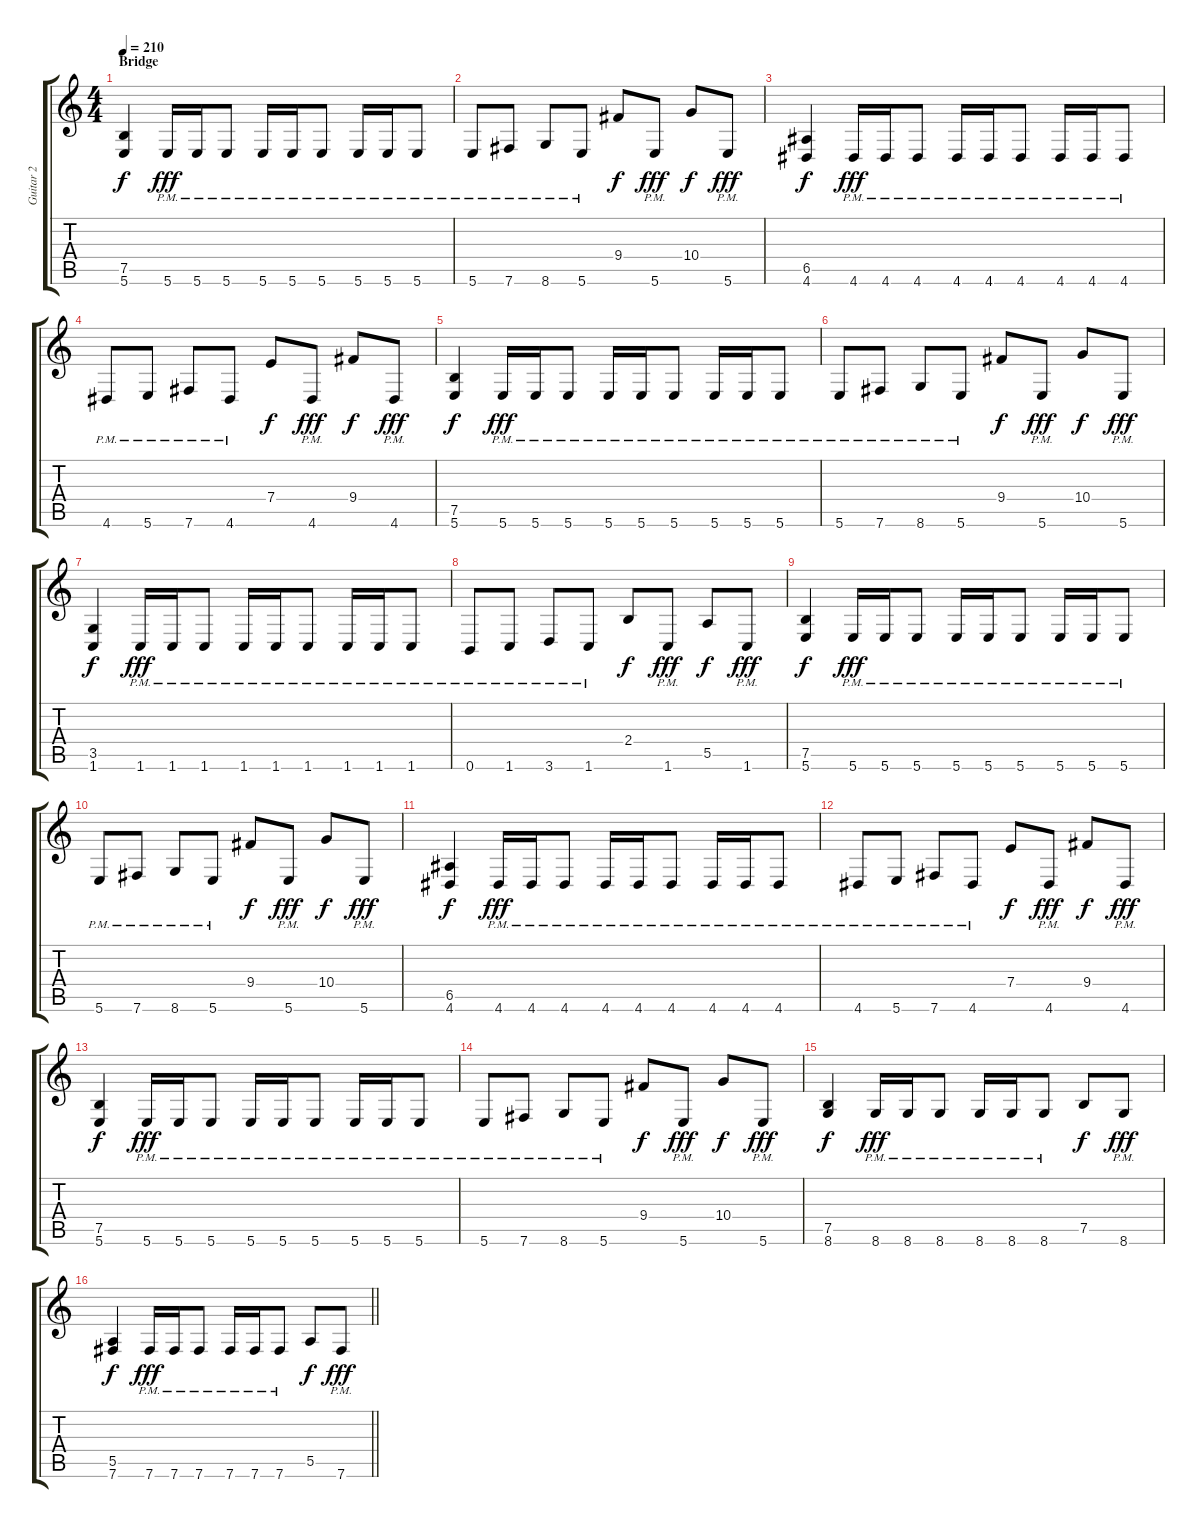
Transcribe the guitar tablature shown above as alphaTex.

\track ("Guitar 2" "Guitar 2") {instrument distortionguitar}
\staff {score tabs}
\tuning (B3 Gb3 D3 A2 E2 B1) {hide}
\ts (4 4)
\section ("" "Bridge")
\tempo 210
\clef g2
\ks c
(7.5 5.6).4{dy f balance 0} 5.6{pm}.16{dy fff} 5.6{pm}.16 5.6{pm}.8 5.6{pm}.16 5.6{pm}.16 5.6{pm}.8 5.6{pm}.16 5.6{pm}.16 5.6{pm}.8 |
5.6{pm}.8 7.6{pm}.8 8.6{pm}.8 5.6{pm}.8 9.4.8{dy f} 5.6{pm}.8{dy fff} 10.4.8{dy f} 5.6{pm}.8{dy fff} |
(6.5 4.6).4{dy f} 4.6{pm}.16{dy fff} 4.6{pm}.16 4.6{pm}.8 4.6{pm}.16 4.6{pm}.16 4.6{pm}.8 4.6{pm}.16 4.6{pm}.16 4.6{pm}.8 |
4.6{pm}.8 5.6{pm}.8 7.6{pm}.8 4.6{pm}.8 7.4.8{dy f} 4.6{pm}.8{dy fff} 9.4.8{dy f} 4.6{pm}.8{dy fff} |
(7.5 5.6).4{dy f} 5.6{pm}.16{dy fff} 5.6{pm}.16 5.6{pm}.8 5.6{pm}.16 5.6{pm}.16 5.6{pm}.8 5.6{pm}.16 5.6{pm}.16 5.6{pm}.8 |
5.6{pm}.8 7.6{pm}.8 8.6{pm}.8 5.6{pm}.8 9.4.8{dy f} 5.6{pm}.8{dy fff} 10.4.8{dy f} 5.6{pm}.8{dy fff} |
(3.5 1.6).4{dy f} 1.6{pm}.16{dy fff} 1.6{pm}.16 1.6{pm}.8 1.6{pm}.16 1.6{pm}.16 1.6{pm}.8 1.6{pm}.16 1.6{pm}.16 1.6{pm}.8 |
0.6{pm}.8 1.6{pm}.8 3.6{pm}.8 1.6{pm}.8 2.4.8{dy f} 1.6{pm}.8{dy fff} 5.5.8{dy f} 1.6{pm}.8{dy fff} |
(7.5 5.6).4{dy f} 5.6{pm}.16{dy fff} 5.6{pm}.16 5.6{pm}.8 5.6{pm}.16 5.6{pm}.16 5.6{pm}.8 5.6{pm}.16 5.6{pm}.16 5.6{pm}.8 |
5.6{pm}.8 7.6{pm}.8 8.6{pm}.8 5.6{pm}.8 9.4.8{dy f} 5.6{pm}.8{dy fff} 10.4.8{dy f} 5.6{pm}.8{dy fff} |
(6.5 4.6).4{dy f} 4.6{pm}.16{dy fff} 4.6{pm}.16 4.6{pm}.8 4.6{pm}.16 4.6{pm}.16 4.6{pm}.8 4.6{pm}.16 4.6{pm}.16 4.6{pm}.8 |
4.6{pm}.8 5.6{pm}.8 7.6{pm}.8 4.6{pm}.8 7.4.8{dy f} 4.6{pm}.8{dy fff} 9.4.8{dy f} 4.6{pm}.8{dy fff} |
(7.5 5.6).4{dy f} 5.6{pm}.16{dy fff} 5.6{pm}.16 5.6{pm}.8 5.6{pm}.16 5.6{pm}.16 5.6{pm}.8 5.6{pm}.16 5.6{pm}.16 5.6{pm}.8 |
5.6{pm}.8 7.6{pm}.8 8.6{pm}.8 5.6{pm}.8 9.4.8{dy f} 5.6{pm}.8{dy fff} 10.4.8{dy f} 5.6{pm}.8{dy fff} |
(7.5 8.6).4{dy f} 8.6{pm}.16{dy fff} 8.6{pm}.16 8.6{pm}.8 8.6{pm}.16 8.6{pm}.16 8.6{pm}.8 7.5.8{dy f} 8.6{pm}.8{dy fff} |
\barLineRight lightlight
(5.5 7.6).4{dy f} 7.6{pm}.16{dy fff} 7.6{pm}.16 7.6{pm}.8 7.6{pm}.16 7.6{pm}.16 7.6{pm}.8 5.5.8{dy f} 7.6{pm}.8{dy fff}
